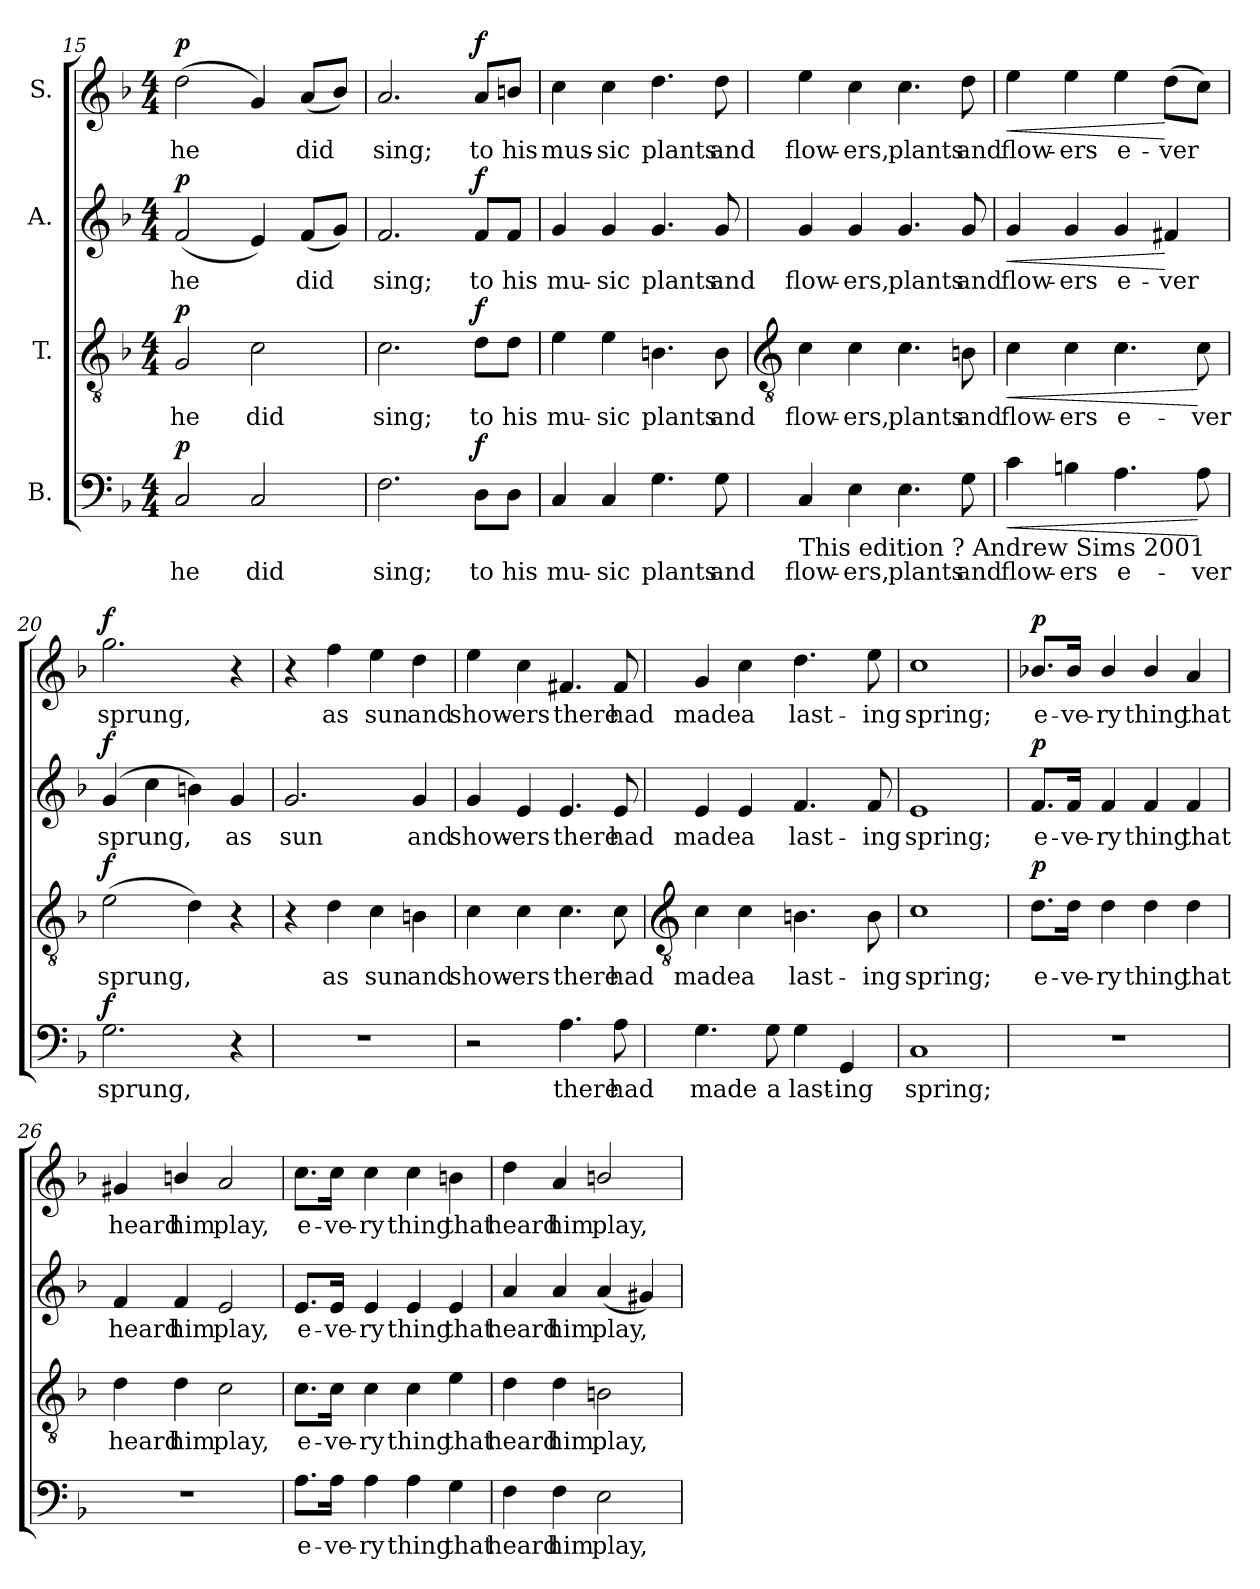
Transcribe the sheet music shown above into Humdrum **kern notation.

**kern	**text	**dynam	**kern	**text	**dynam	**kern	**text	**dynam	**kern	**text	**dynam
*part4	*part4	*part4	*part3	*part3	*part3	*part2	*part2	*part2	*part1	*part1	*part1
*staff4	*staff4	*staff4	*staff3	*staff3	*staff3	*staff2	*staff2	*staff2	*staff1	*staff1	*staff1
*I"B.	*	*	*I"T.	*	*	*I"A.	*	*	*I"S.	*	*
*clefF4	*	*	*clefGv2	*	*	*clefG2	*	*	*clefG2	*	*
*k[b-]	*	*	*k[b-]	*	*	*k[b-]	*	*	*k[b-]	*	*
*F:	*	*	*F:	*	*	*F:	*	*	*F:	*	*
*M4/4	*	*	*M4/4	*	*	*M4/4	*	*	*M4/4	*	*
=15	=15	=15	=15	=15	=15	=15	=15	=15	=15	=15	=15
!	!LO:LY:b	!LO:DY:a	!	!LO:LY:b	!LO:DY:a	!	!LO:LY:b	!LO:DY:a	!	!LO:LY:b	!LO:DY:a
2C	he	p	2G	he	p	(<2f	he	p	(<2dd	he	p
!	!LO:LY:b	!	!	!LO:LY:b	!	!	!	!	!	!	!
2C	did	.	2c	did	.	4e)	.	.	4g)	.	.
!	!	!	!	!	!	!	!LO:LY:b	!	!	!LO:LY:b	!
.	.	.	.	.	.	(<8fL	did	.	(<8aL	did	.
.	.	.	.	.	.	8gJ)	.	.	8b-J)	.	.
=16	=16	=16	=16	=16	=16	=16	=16	=16	=16	=16	=16
!	!LO:LY:b	!	!	!LO:LY:b	!	!	!LO:LY:b	!	!	!LO:LY:b	!
2.F	sing;	.	2.c	sing;	.	2.f	sing;	.	2.a	sing;	.
!	!LO:LY:b	!LO:DY:b	!	!LO:LY:b	!LO:DY:a	!	!LO:LY:b	!LO:DY:a	!	!LO:LY:b	!LO:DY:a
8DL	to	f	8dL	to	f	8fL	to	f	8aL	to	f
!	!LO:LY:b	!	!	!LO:LY:b	!	!	!LO:LY:b	!	!	!LO:LY:b	!
8DJ	his	.	8dJ	his	.	8fJ	his	.	8bnJ	his	.
=17	=17	=17	=17	=17	=17	=17	=17	=17	=17	=17	=17
!	!LO:LY:b	!	!	!LO:LY:b	!	!	!LO:LY:b	!	!	!LO:LY:b	!
4C	mu-	.	4e	mu-	.	4g	mu-	.	4cc	mus-	.
!	!LO:LY:b	!	!	!LO:LY:b	!	!	!LO:LY:b	!	!	!LO:LY:b	!
4C	-sic	.	4e	-sic	.	4g	-sic	.	4cc	-sic	.
!	!LO:LY:b	!	!	!LO:LY:b	!	!	!LO:LY:b	!	!	!LO:LY:b	!
4.G	plants	.	4.Bn	plants	.	4.g	plants	.	4.dd	plants	.
!	!LO:LY:b	!	!	!LO:LY:b	!	!	!LO:LY:b	!	!	!LO:LY:b	!
8G	and	.	8B	and	.	8g	and	.	8dd	and	.
!!LO:LB:g=z
=18	=18	=18	=18	=18	=18	=18	=18	=18	=18	=18	=18
*	*	*	*clefGv2	*	*	*	*	*	*	*	*
!LO:TX:b:t=This edition ? Andrew Sims 2001	!	!	!	!	!	!	!	!	!	!	!
!	!LO:LY:b	!	!	!LO:LY:b	!	!	!LO:LY:b	!	!	!LO:LY:b	!
4C	flow-	.	4c	flow-	.	4g	flow-	.	4ee	flow-	.
!	!LO:LY:b	!	!	!LO:LY:b	!	!	!LO:LY:b	!	!	!LO:LY:b	!
4E	-ers,	.	4c	-ers,	.	4g	-ers,	.	4cc	-ers,	.
!	!LO:LY:b	!	!	!LO:LY:b	!	!	!LO:LY:b	!	!	!LO:LY:b	!
4.E	plants	.	4.c	plants	.	4.g	plants	.	4.cc	plants	.
!	!LO:LY:b	!	!	!LO:LY:b	!	!	!LO:LY:b	!	!	!LO:LY:b	!
8G	and	.	8Bn	and	.	8g	and	.	8dd	and	.
=19	=19	=19	=19	=19	=19	=19	=19	=19	=19	=19	=19
!	!LO:LY:b	!LO:HP:b	!	!LO:LY:b	!LO:HP:b	!	!LO:LY:b	!LO:HP:b	!	!LO:LY:b	!LO:HP:b
4c	flow-	<	4c	flow-	<	4g	flow-	<	4ee	flow-	<
!	!LO:LY:b	!	!	!LO:LY:b	!	!	!LO:LY:b	!	!	!LO:LY:b	!
4Bn	-ers	.	4c	-ers	.	4g	-ers	.	4ee	-ers	.
!	!LO:LY:b	!	!	!LO:LY:b	!	!	!LO:LY:b	!	!	!LO:LY:b	!
4.A	e-	.	4.c	e-	.	4g	e-	.	4ee	e-	.
!	!	!	!	!	!	!	!LO:LY:b	!	!	!LO:LY:b	!
.	.	.	.	.	.	4f#X	-ver	[	(>8ddL	-ver	[
!	!LO:LY:b	!	!	!LO:LY:b	!	!	!	!	!	!	!
8A	-ver	[	8c	-ver	[	.	.	.	8ccJ)	.	.
=20	=20	=20	=20	=20	=20	=20	=20	=20	=20	=20	=20
!	!LO:LY:b	!LO:DY:a	!	!LO:LY:b	!LO:DY:a	!	!LO:LY:b	!LO:DY:a	!	!LO:LY:b	!LO:DY:a
2.G	sprung,	f	(>2e	sprung,	f	(>4g	sprung,	f	2.gg	sprung,	f
.	.	.	.	.	.	4cc	.	.	.	.	.
.	.	.	4d)	.	.	4bn)	.	.	.	.	.
!	!	!	!	!	!	!	!LO:LY:b	!	!	!	!
4r	.	.	4r	.	.	4g	as	.	4r	.	.
=21	=21	=21	=21	=21	=21	=21	=21	=21	=21	=21	=21
!	!	!	!	!	!	!	!LO:LY:b	!	!	!	!
1r	.	.	4r	.	.	2.g	sun	.	4r	.	.
!	!	!	!	!LO:LY:b	!	!	!	!	!	!LO:LY:b	!
.	.	.	4d	as	.	.	.	.	4ff	as	.
!	!	!	!	!LO:LY:b	!	!	!	!	!	!LO:LY:b	!
.	.	.	4c	sun	.	.	.	.	4ee	sun	.
!	!	!	!	!LO:LY:b	!	!	!LO:LY:b	!	!	!LO:LY:b	!
.	.	.	4Bn	and	.	4g	and	.	4dd	and	.
=22	=22	=22	=22	=22	=22	=22	=22	=22	=22	=22	=22
!	!	!	!	!LO:LY:b	!	!	!LO:LY:b	!	!	!LO:LY:b	!
2r	.	.	4c	show-	.	4g	show-	.	4ee	show-	.
!	!	!	!	!LO:LY:b	!	!	!LO:LY:b	!	!	!LO:LY:b	!
.	.	.	4c	-ers	.	4e	-ers	.	4cc	-ers	.
!	!LO:LY:b	!	!	!LO:LY:b	!	!	!LO:LY:b	!	!	!LO:LY:b	!
4.A	there	.	4.c	there	.	4.e	there	.	4.f#X	there	.
!	!LO:LY:b	!	!	!LO:LY:b	!	!	!LO:LY:b	!	!	!LO:LY:b	!
8A	had	.	8c	had	.	8e	had	.	8f#	had	.
!!LO:LB:g=z
=23	=23	=23	=23	=23	=23	=23	=23	=23	=23	=23	=23
*	*	*	*clefGv2	*	*	*	*	*	*	*	*
!	!LO:LY:b	!	!	!LO:LY:b	!	!	!LO:LY:b	!	!	!LO:LY:b	!
4.G	made	.	4c	made	.	4e	made	.	4g	made	.
!	!	!	!	!LO:LY:b	!	!	!LO:LY:b	!	!	!LO:LY:b	!
.	.	.	4c	a	.	4e	a	.	4cc	a	.
!	!LO:LY:b	!	!	!	!	!	!	!	!	!	!
8G	a	.	.	.	.	.	.	.	.	.	.
!	!LO:LY:b	!	!	!LO:LY:b	!	!	!LO:LY:b	!	!	!LO:LY:b	!
4G	last-	.	4.Bn	last-	.	4.f	last-	.	4.dd	last-	.
!	!LO:LY:b	!	!	!	!	!	!	!	!	!	!
4GG	-ing	.	.	.	.	.	.	.	.	.	.
!	!	!	!	!LO:LY:b	!	!	!LO:LY:b	!	!	!LO:LY:b	!
.	.	.	8B	-ing	.	8f	-ing	.	8ee	-ing	.
=24	=24	=24	=24	=24	=24	=24	=24	=24	=24	=24	=24
!	!LO:LY:b	!	!	!LO:LY:b	!	!	!LO:LY:b	!	!	!LO:LY:b	!
1C	spring;	.	1c	spring;	.	1e	spring;	.	1cc	spring;	.
=25	=25	=25	=25	=25	=25	=25	=25	=25	=25	=25	=25
!	!	!	!	!LO:LY:b	!LO:DY:a	!	!LO:LY:b	!LO:DY:a	!	!LO:LY:b	!LO:DY:a
1r	.	.	8.dL	e-	p	8.fL	e-	p	8.b-X/L	e-	p
!	!	!	!	!LO:LY:b	!	!	!LO:LY:b	!	!	!LO:LY:b	!
.	.	.	16dJ	-ve-	.	16fJ	-ve-	.	16b-/J	-ve-	.
!	!	!	!	!LO:LY:b	!	!	!LO:LY:b	!	!	!LO:LY:b	!
.	.	.	4d	-ry	.	4f	-ry	.	4b-/	-ry	.
!	!	!	!	!LO:LY:b	!	!	!LO:LY:b	!	!	!LO:LY:b	!
.	.	.	4d	thing	.	4f	thing	.	4b-/	thing	.
!	!	!	!	!LO:LY:b	!	!	!LO:LY:b	!	!	!LO:LY:b	!
.	.	.	4d	that	.	4f	that	.	4a/	that	.
=26	=26	=26	=26	=26	=26	=26	=26	=26	=26	=26	=26
!	!	!	!	!LO:LY:b	!	!	!LO:LY:b	!	!	!LO:LY:b	!
1r	.	.	4d	heard	.	4f	heard	.	4g#X/	heard	.
!	!	!	!	!LO:LY:b	!	!	!LO:LY:b	!	!	!LO:LY:b	!
.	.	.	4d	him	.	4f	him	.	4bn/	him	.
!	!	!	!	!LO:LY:b	!	!	!LO:LY:b	!	!	!LO:LY:b	!
.	.	.	2c	play,	.	2e	play,	.	2a/	play,	.
=27	=27	=27	=27	=27	=27	=27	=27	=27	=27	=27	=27
!	!LO:LY:b	!	!	!LO:LY:b	!	!	!LO:LY:b	!	!	!LO:LY:b	!
8.AL	e-	.	8.cL	e-	.	8.eL	e-	.	8.ccL	e-	.
!	!LO:LY:b	!	!	!LO:LY:b	!	!	!LO:LY:b	!	!	!LO:LY:b	!
16AJ	-ve-	.	16cJ	-ve-	.	16eJ	-ve-	.	16ccJ	-ve-	.
!	!LO:LY:b	!	!	!LO:LY:b	!	!	!LO:LY:b	!	!	!LO:LY:b	!
4A	-ry	.	4c	-ry	.	4e	-ry	.	4cc	-ry	.
!	!LO:LY:b	!	!	!LO:LY:b	!	!	!LO:LY:b	!	!	!LO:LY:b	!
4A	thing	.	4c	thing	.	4e	thing	.	4cc	thing	.
!	!LO:LY:b	!	!	!LO:LY:b	!	!	!LO:LY:b	!	!	!LO:LY:b	!
4G	that	.	4e	that	.	4e	that	.	4bn	that	.
=28	=28	=28	=28	=28	=28	=28	=28	=28	=28	=28	=28
!	!LO:LY:b	!	!	!LO:LY:b	!	!	!LO:LY:b	!	!	!LO:LY:b	!
4F	heard	.	4d	heard	.	4a	heard	.	4dd	heard	.
!	!LO:LY:b	!	!	!LO:LY:b	!	!	!LO:LY:b	!	!	!LO:LY:b	!
4F	him	.	4d	him	.	4a	him	.	4a	him	.
!	!LO:LY:b	!	!	!LO:LY:b	!	!	!LO:LY:b	!	!	!LO:LY:b	!
2E	play,	.	2Bn	play,	.	(<4a	play,	.	2bn/	play,	.
.	.	.	.	.	.	4g#X)	.	.	.	.	.
=	=	=	=	=	=	=	=	=	=	=	=
*-	*-	*-	*-	*-	*-	*-	*-	*-	*-	*-	*-
